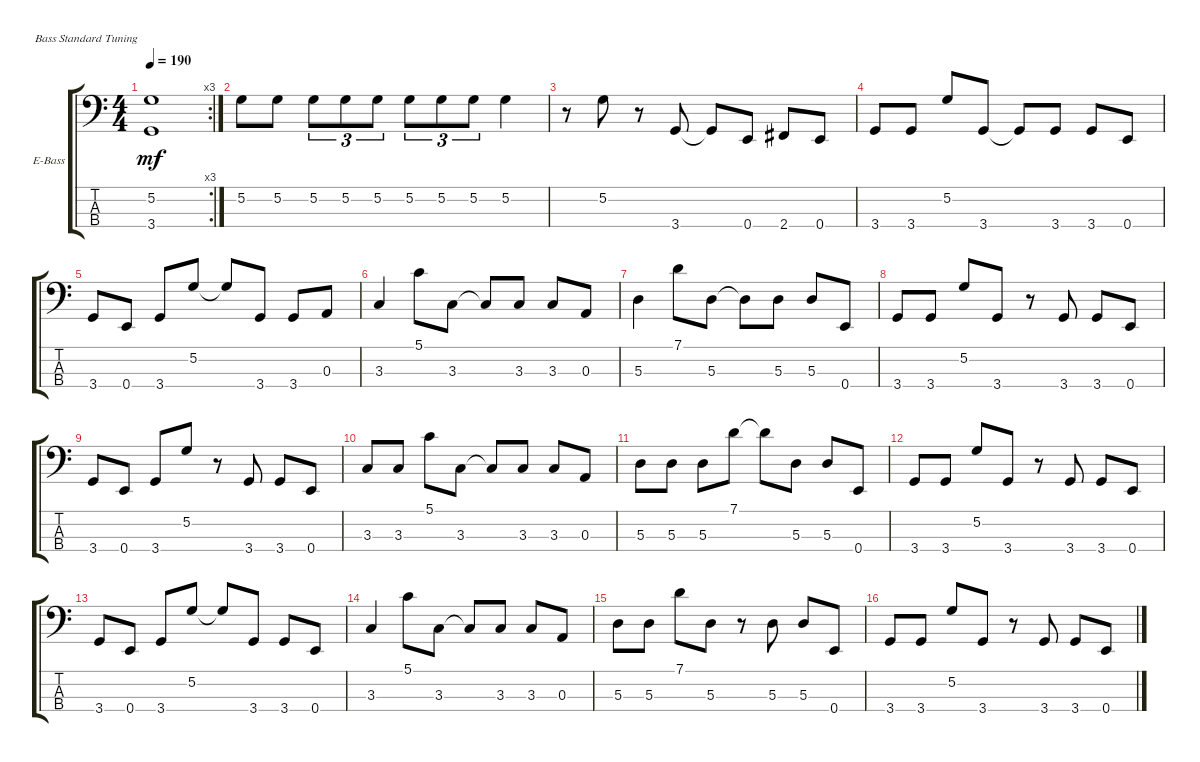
\defaultSystemsLayout 4
\bracketExtendMode groupsimilarinstruments
\firstSystemTrackNameOrientation horizontal
\otherSystemsTrackNameOrientation horizontal
\track ("Electric Bass" "E-Bass") {instrument electricbassfinger}
\staff {score tabs}
\tuning (G2 D2 A1 E1)
\rc 3
\ts (4 4)
\tempo 190
\clef f4
\scale
0.333333
\ks c
(3.4{t} 5.2{t}).1{dy mf} |
\scale
0.303483 5.2.8 5.2.8 5.2.8{tu (3 2)} 5.2.8{tu (3 2)} 5.2.8{tu (3 2)} 5.2.8{tu (3 2)} 5.2.8{tu (3 2)} 5.2.8{tu (3 2)} 5.2.4 |
\scale
0.333333 r.8 5.2.8 r.8 3.4.8 3.4{t}.8 0.4.8 2.4.8 0.4.8 |
\scale
0.333333 3.4.8 3.4.8 5.2.8 3.4.8 3.4{t}.8 3.4.8 3.4.8 0.4.8 |
\scale
0.333333 3.4.8 0.4.8 3.4.8 5.2.8 5.2{t}.8 3.4.8 3.4.8 0.3.8 |
\scale
0.333333 3.3.4 5.1.8 3.3.8 3.3{t}.8 3.3.8 3.3.8 0.3.8 |
\scale
0.333333 5.3.4 7.1.8 5.3.8 5.3{t}.8 5.3.8 5.3.8 0.4.8 |
\scale
0.333333 3.4.8 3.4.8 5.2.8 3.4.8 r.8 3.4.8 3.4.8 0.4.8 |
\scale
0.333333 3.4.8 0.4.8 3.4.8 5.2.8 r.8 3.4.8 3.4.8 0.4.8 |
\scale
0.333333 3.3.8 3.3.8 5.1.8 3.3.8 3.3{t}.8 3.3.8 3.3.8 0.3.8 |
\scale
0.333333 5.3.8 5.3.8 5.3.8 7.1.8 7.1{t}.8 5.3.8 5.3.8 0.4.8 |
\scale
0.333333 3.4.8 3.4.8 5.2.8 3.4.8 r.8 3.4.8 3.4.8 0.4.8 |
\scale
0.333333 3.4.8 0.4.8 3.4.8 5.2.8 5.2{t}.8 3.4.8 3.4.8 0.4.8 |
\scale
0.333333 3.3.4 5.1.8 3.3.8 3.3{t}.8 3.3.8 3.3.8 0.3.8 |
\scale
0.333333 5.3.8 5.3.8 7.1.8 5.3.8 r.8 5.3.8 5.3.8 0.4.8 |
\scale
0.333333 3.4.8 3.4.8 5.2.8 3.4.8 r.8 3.4.8 3.4.8 0.4.8
